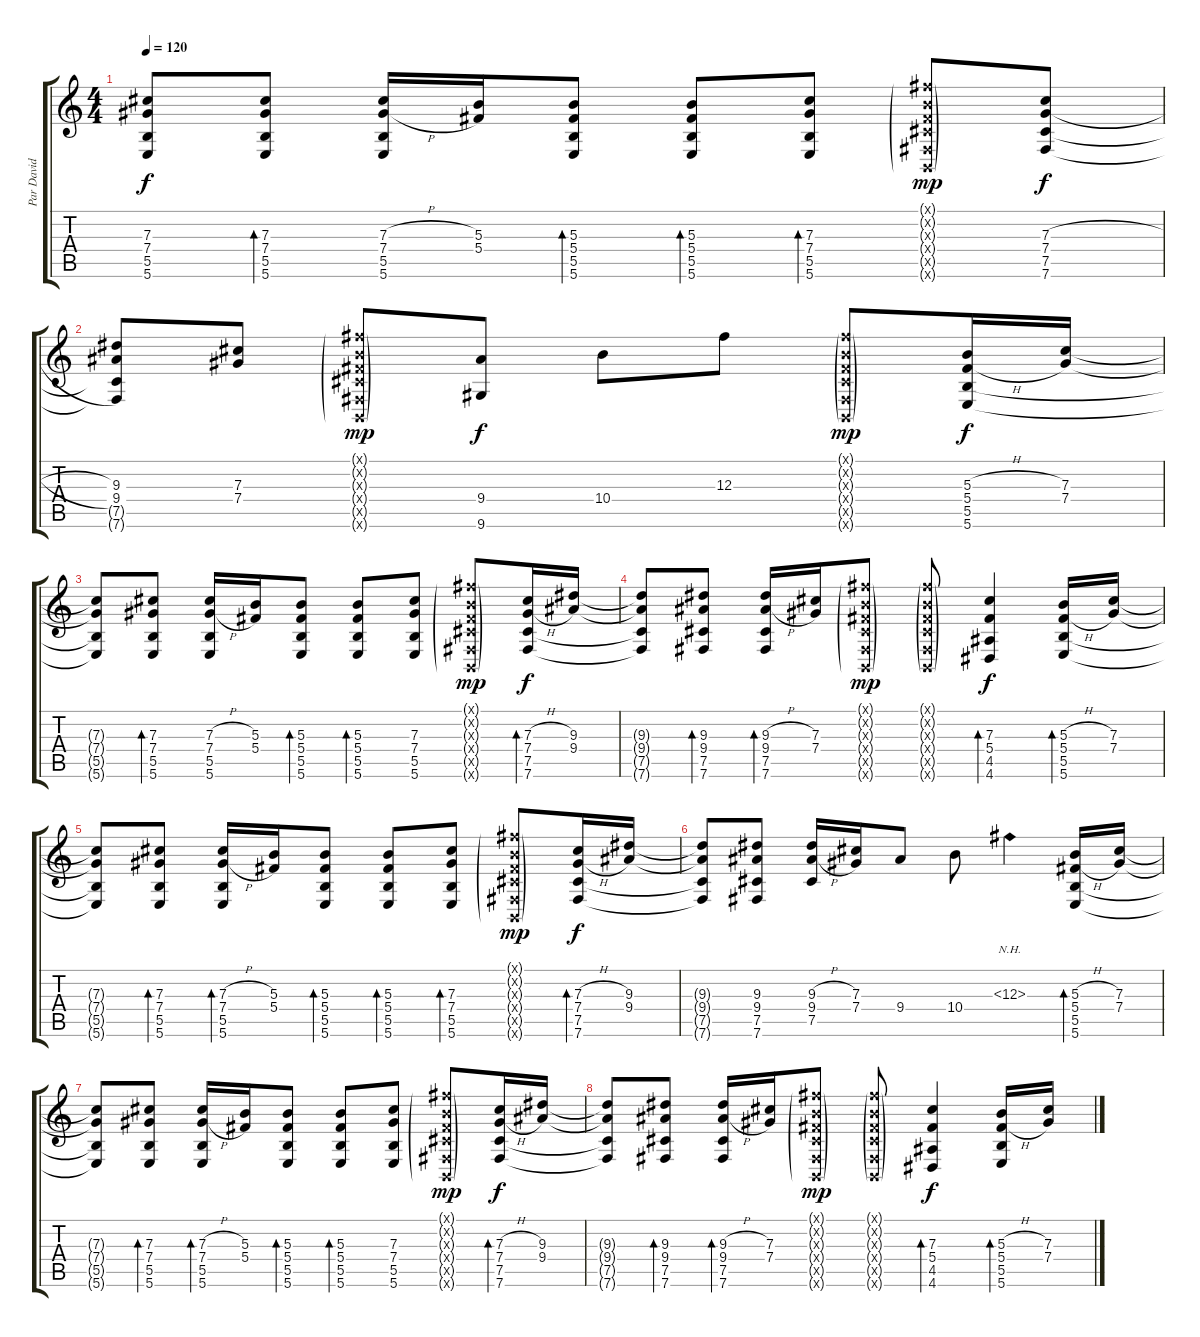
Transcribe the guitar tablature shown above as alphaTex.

\track ("Par David Cloutier" "Par David ") {instrument acousticguitarsteel}
\staff {score tabs}
\tuning (Gb4 B3 Gb3 Db3 Gb2 B1) {hide}
\ts (4 4)
\tempo 120
\clef g2
\ks c
(7.3{t} 7.4{t} 5.5{t} 5.6{t}).8{dy f} (7.3 7.4 5.5 5.6).8{bd 30} (7.3{h} 7.4{h} 5.5 5.6).16 (5.3 5.4).16 (5.3 5.4 5.5 5.6).8{bd 30} (5.3 5.4 5.5 5.6).8{bd 30} (7.3 7.4 5.5 5.6).8{bd 30} (0.1{g x} 0.2{g x} 0.3{g x} 0.4{g x} 0.5{g x} 0.6{g x}).8{dy mp} (7.3{h} 7.4{h} 7.5 7.6).8{dy f} |
(9.3 9.4 7.5{t} 7.6{t}).8 (7.3 7.4).8 (0.1{g x} 0.2{g x} 0.3{g x} 0.4{g x} 0.5{g x} 0.6{g x}).8{dy mp} (9.4 9.6).8{dy f} 10.4.8 12.3.8 (0.1{g x} 0.2{g x} 0.3{g x} 0.4{g x} 0.5{g x} 0.6{g x}).8{dy mp} (5.3{h} 5.4{h} 5.5 5.6).16{dy f} (7.3 7.4).16 |
(7.3{t} 7.4{t} 5.5{t} 5.6{t}).8 (7.3 7.4 5.5 5.6).8{bd 30} (7.3{h} 7.4{h} 5.5 5.6).16 (5.3 5.4).16 (5.3 5.4 5.5 5.6).8{bd 30} (5.3 5.4 5.5 5.6).8{bd 30} (7.3 7.4 5.5 5.6).8 (0.1{g x} 0.2{g x} 0.3{g x} 0.4{g x} 0.5{g x} 0.6{g x}).8{dy mp} (7.3{h} 7.4{h} 7.5 7.6).16{bd 30 dy f} (9.3 9.4).16 |
(9.3{t} 9.4{t} 7.5{t} 7.6{t}).8 (9.3 9.4 7.5 7.6).8{bd 30} (9.3{h} 9.4{h} 7.5 7.6).16{bd 30} (7.3 7.4).16 (0.1{g x} 0.2{g x} 0.3{g x} 0.4{g x} 0.5{g x} 0.6{g x}).8{dy mp} (0.1{g x} 0.2{g x} 0.3{g x} 0.4{g x} 0.5{g x} 0.6{g x}).8 (7.3 5.4 4.5 4.6).4{bd 60 dy f} (5.3{h} 5.4{h} 5.5 5.6).16{bd 30} (7.3 7.4).16 |
(7.3{t} 7.4{t} 5.5{t} 5.6{t}).8 (7.3 7.4 5.5 5.6).8{bd 30} (7.3{h} 7.4{h} 5.5 5.6).16{bd 30} (5.3 5.4).16 (5.3 5.4 5.5 5.6).8{bd 30} (5.3 5.4 5.5 5.6).8{bd 30} (7.3 7.4 5.5 5.6).8{bd 30} (0.1{g x} 0.2{g x} 0.3{g x} 0.4{g x} 0.5{g x} 0.6{g x}).8{dy mp} (7.3{h} 7.4{h} 7.5 7.6).16{bd 30 dy f} (9.3 9.4).16 |
(9.3{t} 9.4{t} 7.5{t} 7.6{t}).8 (9.3 9.4 7.5 7.6).8 (9.3{h} 9.4{h} 7.5).16 (7.3 7.4).16 9.4.8 10.4.8 12.3{nh}.4 (5.3{h} 5.4{h} 5.5 5.6).16{bd 30} (7.3 7.4).16 |
(7.3{t} 7.4{t} 5.5{t} 5.6{t}).8 (7.3 7.4 5.5 5.6).8{bd 30} (7.3{h} 7.4{h} 5.5 5.6).16{bd 30} (5.3 5.4).16 (5.3 5.4 5.5 5.6).8{bd 30} (5.3 5.4 5.5 5.6).8{bd 30} (7.3 7.4 5.5 5.6).8 (0.1{g x} 0.2{g x} 0.3{g x} 0.4{g x} 0.5{g x} 0.6{g x}).8{dy mp} (7.3{h} 7.4{h} 7.5 7.6).16{bd 30 dy f} (9.3 9.4).16 |
(9.3{t} 9.4{t} 7.5{t} 7.6{t}).8 (9.3 9.4 7.5 7.6).8{bd 30} (9.3{h} 9.4{h} 7.5 7.6).16{bd 30} (7.3 7.4).16 (0.1{g x} 0.2{g x} 0.3{g x} 0.4{g x} 0.5{g x} 0.6{g x}).8{dy mp} (0.1{g x} 0.2{g x} 0.3{g x} 0.4{g x} 0.5{g x} 0.6{g x}).8 (7.3 5.4 4.5 4.6).4{bd 60 dy f} (5.3{h} 5.4{h} 5.5 5.6).16{bd 30} (7.3 7.4).16
